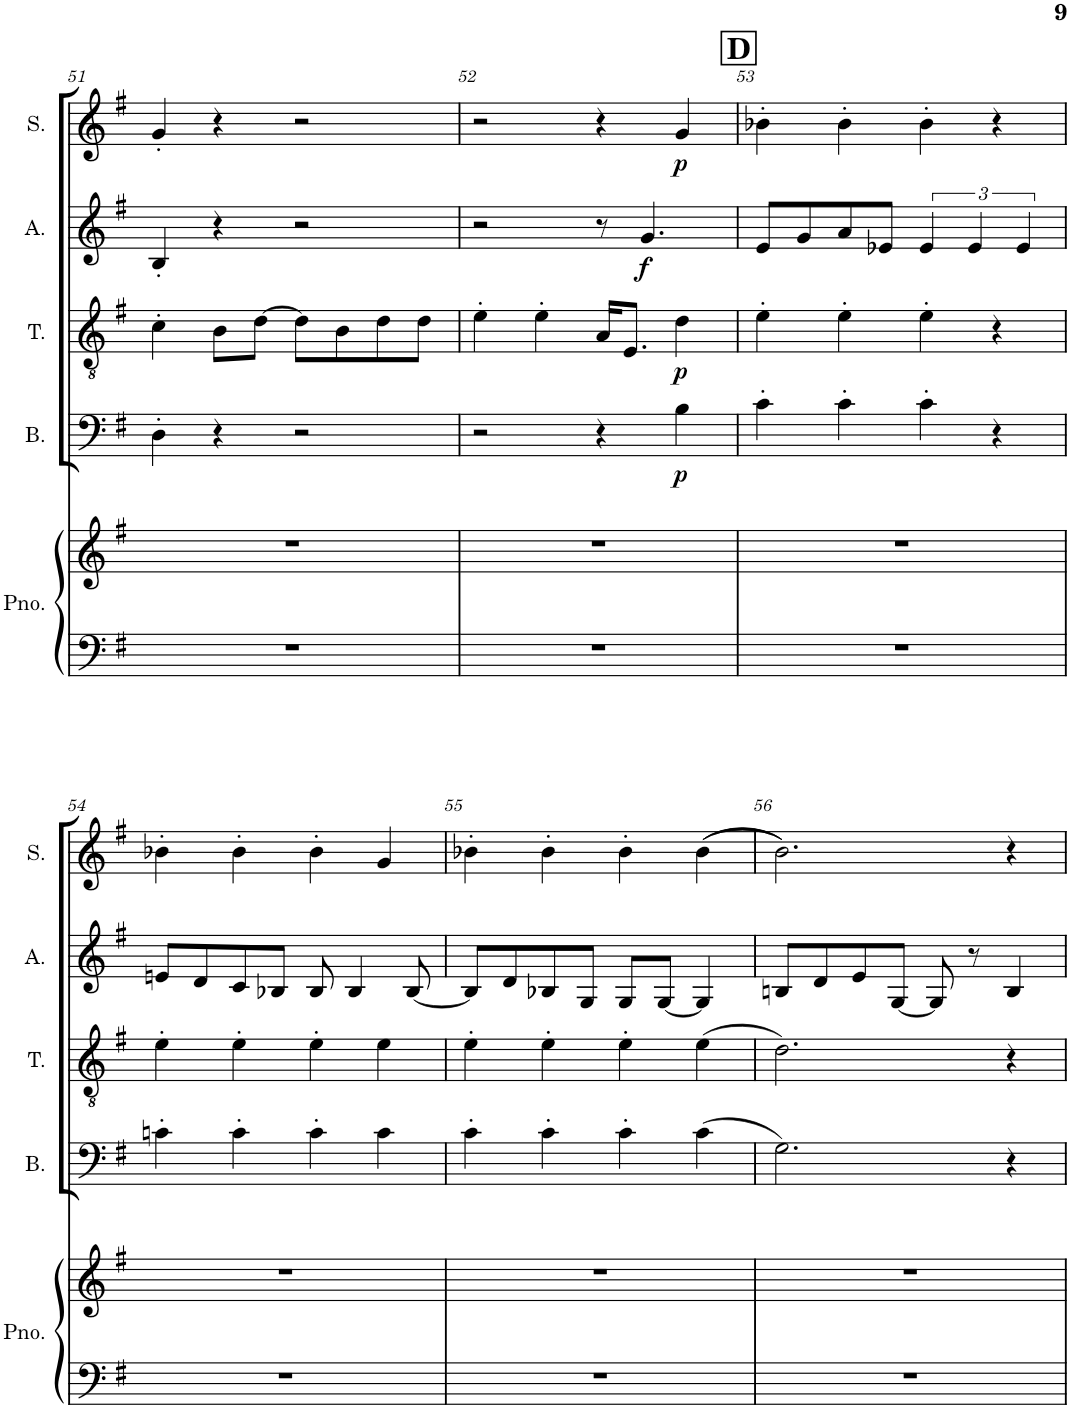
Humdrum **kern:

**kern	**kern	**kern	**dynam	**kern	**dynam	**kern	**dynam	**kern	**dynam
*part5	*part5	*part4	*part4	*part3	*part3	*part2	*part2	*part1	*part1
*staff6	*staff5	*staff4	*staff4	*staff3	*staff3	*staff2	*staff2	*staff1	*staff1
*I"Piano	*	*I"Bass	*	*I"Tenor	*	*I"Alto	*	*I"Soprano	*
*I'Pno.	*	*I'B.	*	*I'T.	*	*I'A.	*	*I'S.	*
!!LO:PB:g=z
*clefF4	*clefG2	*clefF4	*	*clefGv2	*	*clefG2	*	*clefG2	*
*k[f#]	*k[f#]	*k[f#]	*	*k[f#]	*	*k[f#]	*	*k[f#]	*
*M4/4	*M4/4	*M4/4	*	*M4/4	*	*M4/4	*	*M4/4	*
=51	=51	=51	=51	=51	=51	=51	=51	=51	=51
1r	1r	4D'\	.	4c'\	.	4B'/	.	4g'/	.
.	.	4r	.	8B\L	.	4r	.	4r	.
.	.	.	.	[8d\J	.	.	.	.	.
.	.	2r	.	8d\L]	.	2r	.	2r	.
.	.	.	.	8B\	.	.	.	.	.
.	.	.	.	8d\	.	.	.	.	.
.	.	.	.	8d\J	.	.	.	.	.
=52	=52	=52	=52	=52	=52	=52	=52	=52	=52
1r	1r	2r	.	4e'\	.	2r	.	2r	.
.	.	.	.	4e'\	.	.	.	.	.
.	.	4r	.	16A/KL	.	8r	.	4r	.
.	.	.	.	8.E/J	.	.	.	.	.
!	!	!	!	!	!	!	!LO:DY:b	!	!
.	.	.	.	.	.	4.g/	f	.	.
!	!	!	!LO:DY:b	!	!LO:DY:b	!	!	!	!LO:DY:b
.	.	4B\	p	4d\	p	.	.	4g/	p
!!LO:REH:place=s1:a:B:cj:fs=14:t=D
=53	=53	=53	=53	=53	=53	=53	=53	=53	=53
1r	1r	4c'\	.	4e'\	.	8e/L	.	4b-X'\	.
.	.	.	.	.	.	8g/	.	.	.
.	.	4c'\	.	4e'\	.	8a/	.	4b-'\	.
.	.	.	.	.	.	8e-X/J	.	.	.
.	.	4c'\	.	4e'\	.	6e-/	.	4b-'\	.
.	.	.	.	.	.	6e-/	.	.	.
.	.	4r	.	4r	.	.	.	4r	.
.	.	.	.	.	.	6e-/	.	.	.
!!LO:LB:g=z
=54	=54	=54	=54	=54	=54	=54	=54	=54	=54
1r	1r	4cn'\	.	4e'\	.	8en/L	.	4b-X'\	.
.	.	.	.	.	.	8d/	.	.	.
.	.	4c'\	.	4e'\	.	8c/	.	4b-'\	.
.	.	.	.	.	.	8B-X/J	.	.	.
.	.	4c'\	.	4e'\	.	8B-/	.	4b-'\	.
.	.	.	.	.	.	4B-/	.	.	.
.	.	4c\	.	4e\	.	.	.	4g/	.
.	.	.	.	.	.	[8B-/	.	.	.
=55	=55	=55	=55	=55	=55	=55	=55	=55	=55
1r	1r	4c'\	.	4e'\	.	8B-/L]	.	4b-X'\	.
.	.	.	.	.	.	8d/	.	.	.
.	.	4c'\	.	4e'\	.	8B-X/	.	4b-'\	.
.	.	.	.	.	.	8G/J	.	.	.
.	.	4c'\	.	4e'\	.	8G/L	.	4b-'\	.
.	.	.	.	.	.	[8G/J	.	.	.
.	.	(4c\	.	(4e\	.	4G/]	.	((4b-\	.
=56	=56	=56	=56	=56	=56	=56	=56	=56	=56
1r	1r	2.G\)	.	2.d\)	.	8Bn/L	.	2.b\))	.
.	.	.	.	.	.	8d/	.	.	.
.	.	.	.	.	.	8e/	.	.	.
.	.	.	.	.	.	[8G/J	.	.	.
.	.	.	.	.	.	8G/]	.	.	.
.	.	.	.	.	.	8r	.	.	.
.	.	4r	.	4r	.	4B/	.	4r	.
=	=	=	=	=	=	=	=	=	=
*-	*-	*-	*-	*-	*-	*-	*-	*-	*-
